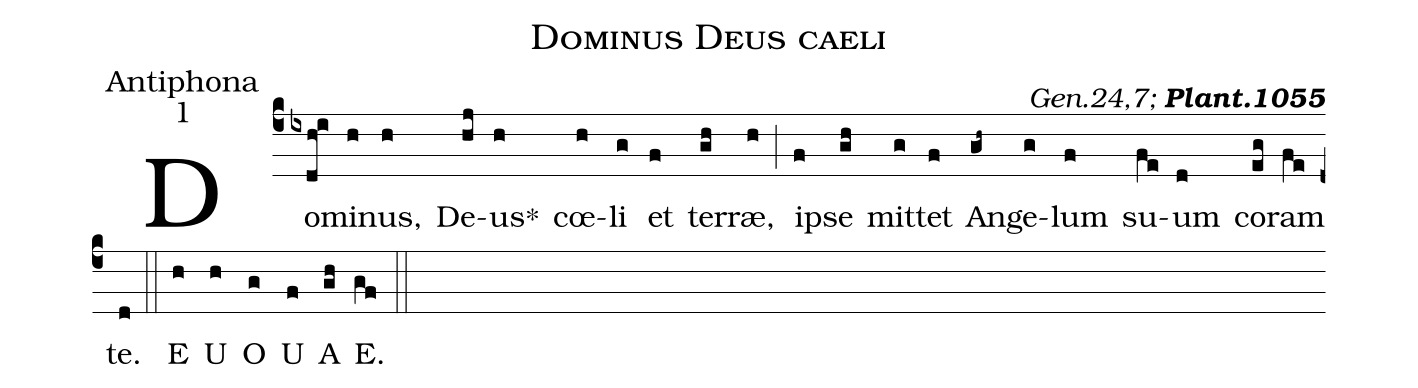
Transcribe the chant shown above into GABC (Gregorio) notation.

name:Dominus Deus caeli;
office-part:Antiphona;
mode:1;
commentary:{\itshape\mdseries  Gen.24,7;\/} {\bfseries Plant.1055};
%%
(c4) Do(ixdh!i)mi(h)nus,(h) De(hj)us<sp>*</sp>(h) cœ(h)li(g) et(f) ter(gh)ræ,(h) (;)
i(f)pse(gh) mit(g)tet(f) An(gh~)ge(g)lum(f) su(fe)um(d) co(eg)ram(fe) te.(d) (::)
<eu> E(h) U(h) O(g) U(f) A(gh) E.(gf) </eu> (::)
